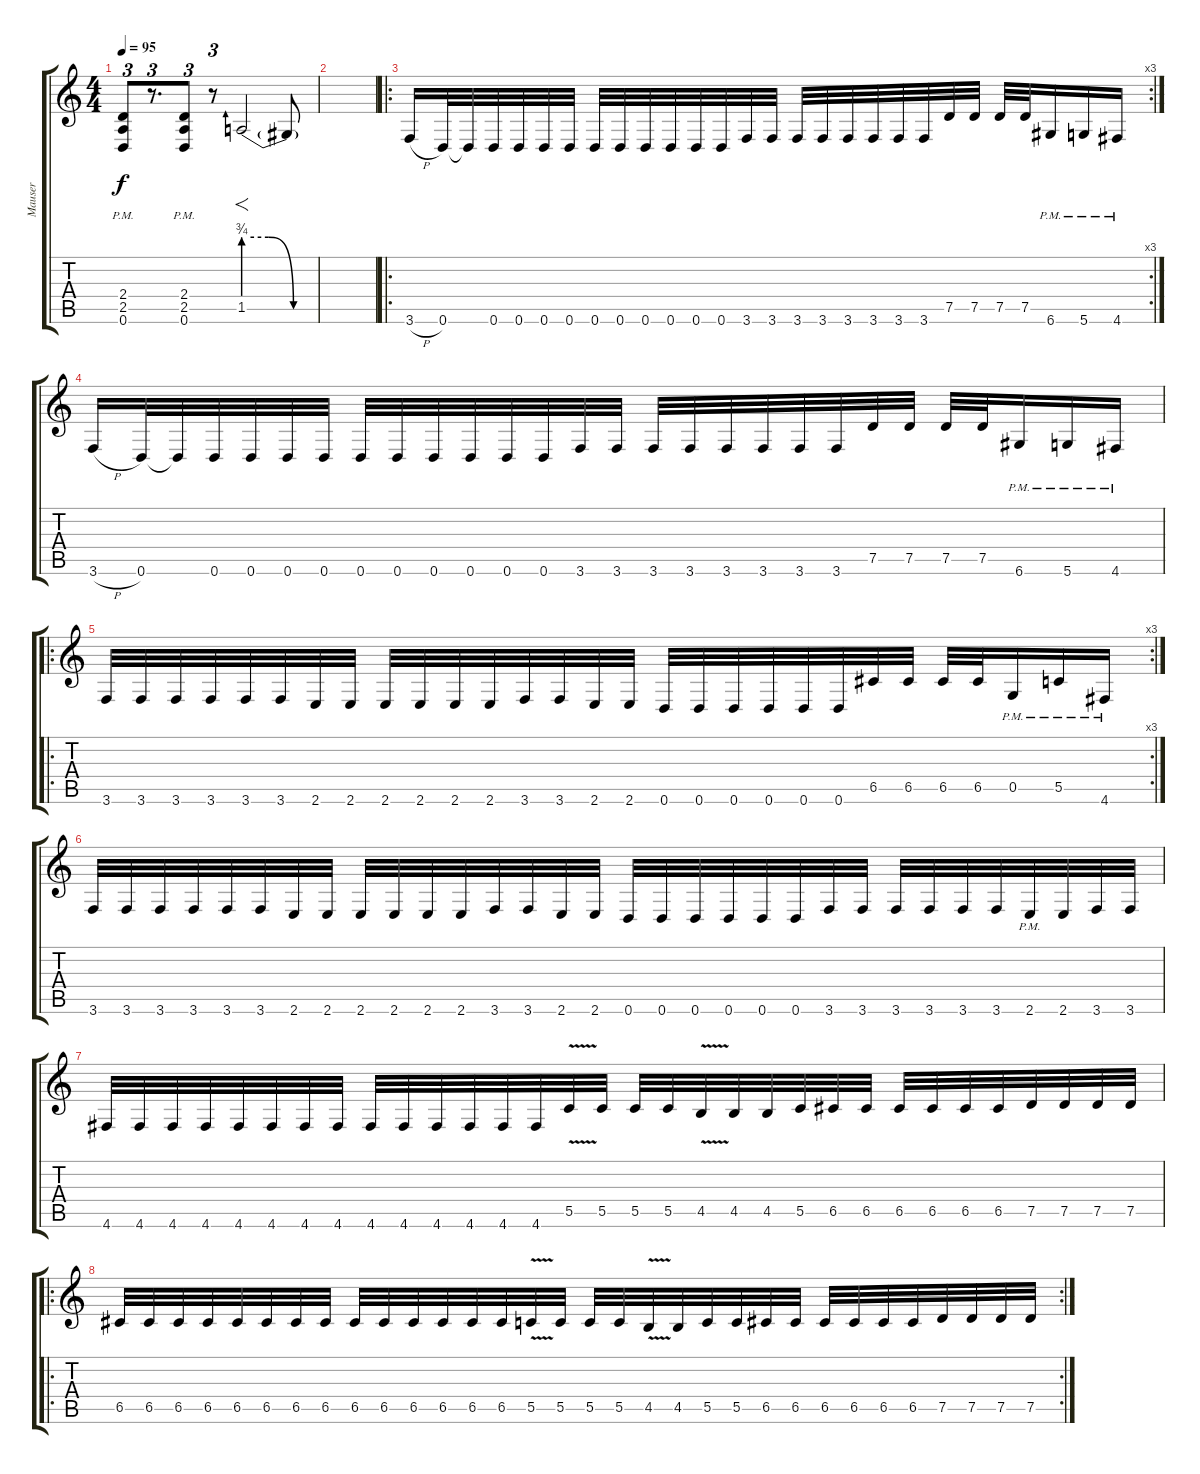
\track ("Mauser" "Mauser") {instrument distortionguitar}
\staff {score tabs}
\tuning (D4 A3 F3 C3 G2 D2) {hide}
\ts (4 4)
\tempo 95
\clef g2
\ks c
(2.4{pm} 2.5 0.6).8{tu (3 2) dy f} r.8{d tu (3 2)} (2.4{pm} 2.5 0.6).8{tu (3 2)} r.8{tu (3 2)} 1.5{be (custom 0 3 20 3 40 0 60 0)}.2{f instrument electricguitarmuted} 1.5{t}.8{instrument distortionguitar} |
|
\ro
\rc 3
3.6{h}.16 0.6.32 0.6{t}.32 0.6.32 0.6.32 0.6.32 0.6.32 0.6.32 0.6.32 0.6.32 0.6.32 0.6.32 0.6.32 3.6.32 3.6.32 3.6.32 3.6.32 3.6.32 3.6.32 3.6.32 3.6.32 7.5.32 7.5.32 7.5.32 7.5.32 6.6{pm}.16 5.6{pm}.16 4.6{pm}.16 |
3.6{h}.16 0.6.32 0.6{t}.32 0.6.32 0.6.32 0.6.32 0.6.32 0.6.32 0.6.32 0.6.32 0.6.32 0.6.32 0.6.32 3.6.32 3.6.32 3.6.32 3.6.32 3.6.32 3.6.32 3.6.32 3.6.32 7.5.32 7.5.32 7.5.32 7.5.32 6.6{pm}.16 5.6{pm}.16 4.6{pm}.16 |
\ro
\rc 3
3.6.32 3.6.32 3.6.32 3.6.32 3.6.32 3.6.32 2.6.32 2.6.32 2.6.32 2.6.32 2.6.32 2.6.32 3.6.32 3.6.32 2.6.32 2.6.32 0.6.32 0.6.32 0.6.32 0.6.32 0.6.32 0.6.32 6.5.32 6.5.32 6.5.32 6.5.32 0.5{pm}.16 5.5{pm}.16 4.6{pm}.16 |
3.6.32 3.6.32 3.6.32 3.6.32 3.6.32 3.6.32 2.6.32 2.6.32 2.6.32 2.6.32 2.6.32 2.6.32 3.6.32 3.6.32 2.6.32 2.6.32 0.6.32 0.6.32 0.6.32 0.6.32 0.6.32 0.6.32 3.6.32 3.6.32 3.6.32 3.6.32 3.6.32 3.6.32 2.6{pm}.32 2.6.32 3.6.32 3.6.32 |
4.6.32 4.6.32 4.6.32 4.6.32 4.6.32 4.6.32 4.6.32 4.6.32 4.6.32 4.6.32 4.6.32 4.6.32 4.6.32 4.6.32 5.5{v}.32 5.5.32 5.5.32 5.5.32 4.5{v}.32 4.5.32 4.5.32 5.5.32 6.5.32 6.5.32 6.5.32 6.5.32 6.5.32 6.5.32 7.5.32 7.5.32 7.5.32 7.5.32 |
\ro
\rc 2
6.5.32 6.5.32 6.5.32 6.5.32 6.5.32 6.5.32 6.5.32 6.5.32 6.5.32 6.5.32 6.5.32 6.5.32 6.5.32 6.5.32 5.5{v}.32 5.5.32 5.5.32 5.5.32 4.5{v}.32 4.5.32 5.5.32 5.5.32 6.5.32 6.5.32 6.5.32 6.5.32 6.5.32 6.5.32 7.5.32 7.5.32 7.5.32 7.5.32
